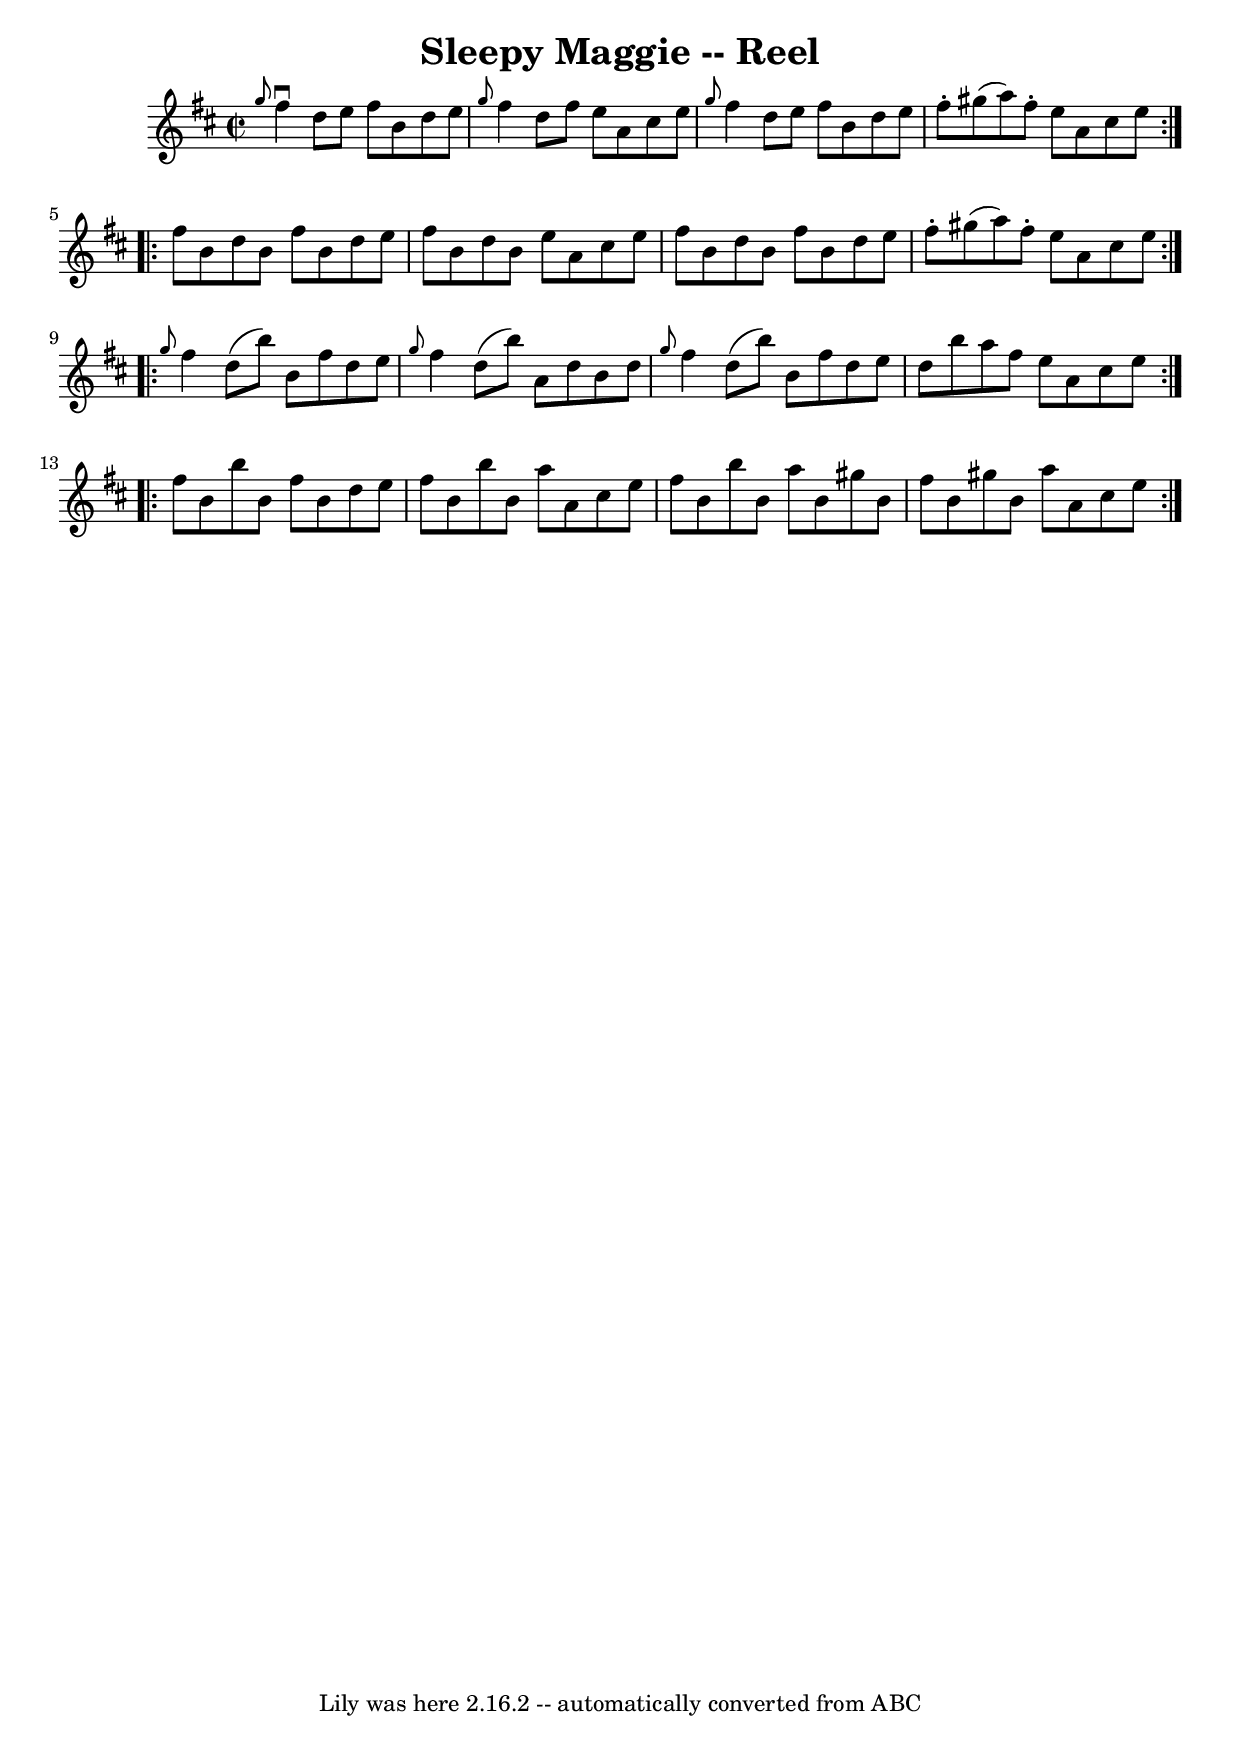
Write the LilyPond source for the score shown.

\version "2.16.2"
\include "Mammoth.ily"
\header {
  %% book = "Ryan's Mammoth Collection"
  crossRefNumber = "1"
  footnotes = "\\\\145"
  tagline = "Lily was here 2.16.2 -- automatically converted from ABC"
  title = "Sleepy Maggie -- Reel"

}
voicedefault =  {



  \repeat volta 2 {

    \override Staff.TimeSignature #'style = #'C
    \time 2/2 
    \key b \minor
    \grace { g''8  
	   } fis''4^\downbow d''8         e''8 fis''8 b'8 d''8 e''8     |
    \grace { g''8  
	   } fis''4       d''8 fis''8 e''8 a'8 cis''8 e''8     |
    \grace { g''8  
 	   } fis''4 d''8 e''8 fis''8 b'8 d''8 e''8     |
    
    fis''8-. gis''8 (a''8) fis''8-. e''8 a'8 cis''8 e''8    

  } 
  \repeat volta 2 {
    fis''8 b'8 d''8 b'8 fis''8 b'8 d''8        e''8     |
    fis''8 b'8 d''8 b'8 e''8 a'8 cis''8         e''8     |
    fis''8 b'8 d''8 b'8 fis''8 b'8 d''8         e''8     |
    fis''8-. gis''8 (a''8) fis''8-. e''8 a'8    
    cis''8 e''8    
  } 
  \repeat volta 2 {
    \grace { g''8   	   } fis''4 d''8 (b''8) b'8 fis''8 d''8 e''8     |
    \grace { g''8  
	   }        fis''4 d''8 (b''8) a'8 d''8 b'8 d''8     |
    \grace {   
      g''8       } fis''4 d''8 (b''8) b'8 fis''8 d''8 e''8      |
    d''8 b''8 a''8 fis''8 e''8 a'8 cis''8 e''8    

  } 
  \repeat volta 2 {
    fis''8 b'8 b''8 b'8 fis''8 b'8 d''8        e''8     |
    fis''8 b'8 b''8 b'8 a''8 a'8 cis''8         e''8     |
    fis''8 b'8 b''8 b'8 a''8 b'8 gis''8 b'8  |
    fis''8 b'8 gis''8 b'8 a''8 a'8 cis''8 e''8   
    
  }   

}

\score{
  <<

    \context Staff="default"
    {
      \voicedefault 
      
    }

  >>
  \layout {
    
  }
  \midi {
  }

}
